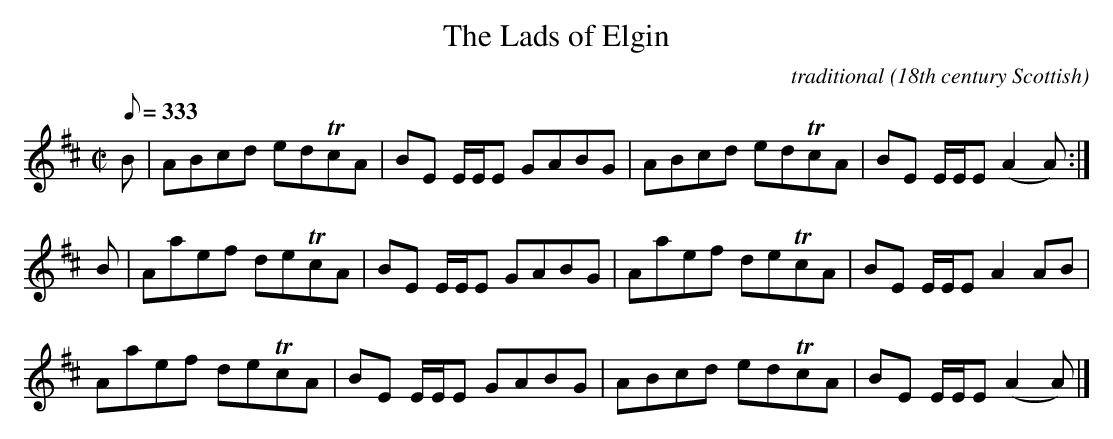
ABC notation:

X:1
T:The Lads of Elgin
C:traditional
O:18th century Scottish
L:1/8
Q:333
M:C|
K:Amix
B|ABcd edTcA|BE E/E/E GABG|ABcd edTcA|BE E/E/E (A2 A):|
B|Aaef deTcA|BE E/E/E GABG|Aaef deTcA|BE E/E/E A2 AB|
Aaef deTcA|BE E/E/E GABG|ABcd edTcA|BE E/E/E (A2 A)|]
